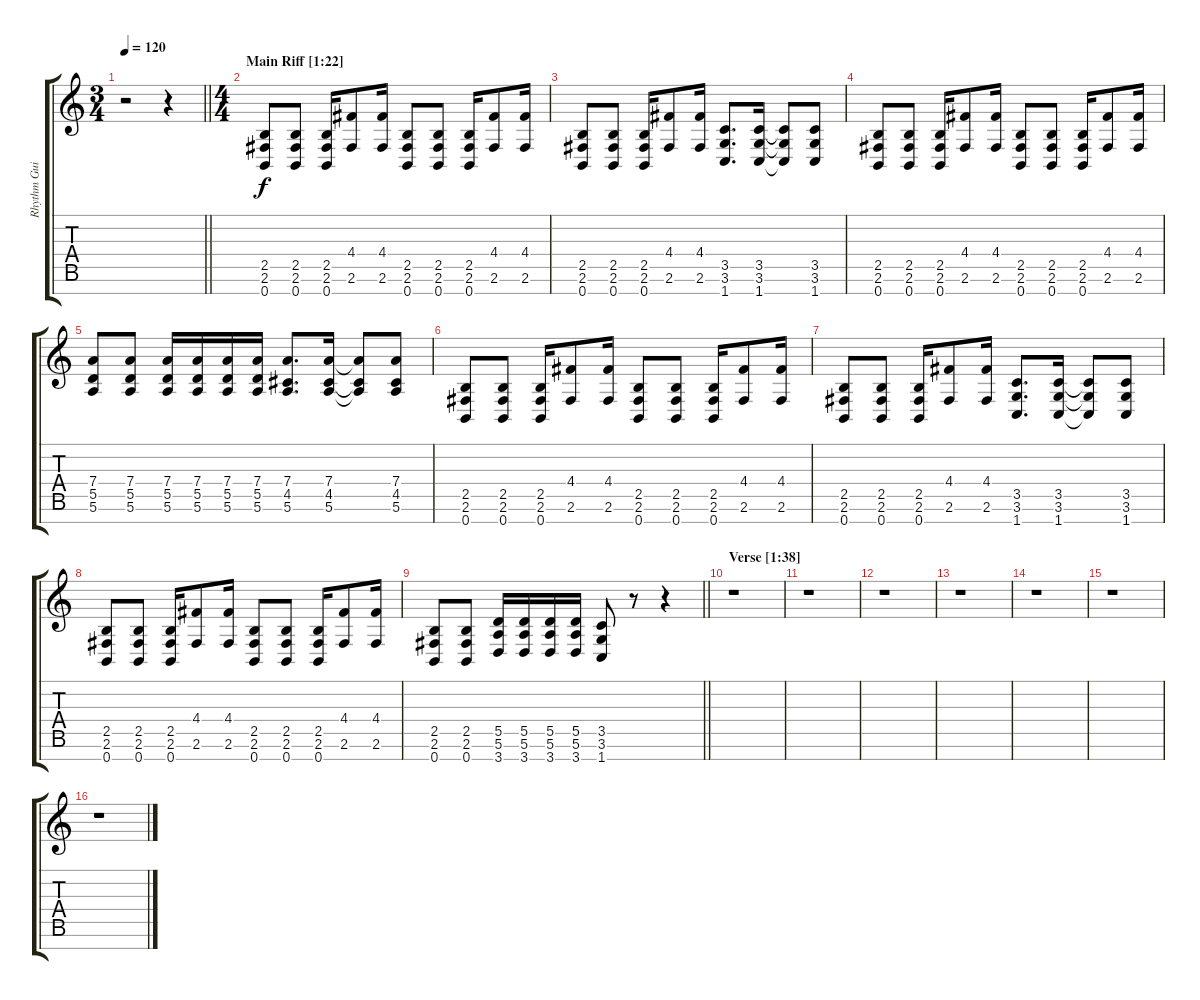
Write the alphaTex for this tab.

\track ("Rhythm Guitar II" "Rhythm Gui") {instrument distortionguitar}
\staff {score tabs}
\tuning (E4 B3 G3 D3 A2 E2 B1) {hide}
\ts (3 4)
\tempo 120
\clef g2
\barLineRight lightlight
\ks c
r.2{dy f} r.4 |
\ts (4 4)
\section ("" "Main Riff [1:22]")
(2.5 2.6 0.7).8 (2.5 2.6 0.7).8 (2.5 2.6 0.7).16 (4.4 2.6).8 (4.4 2.6).16 (2.5 2.6 0.7).8 (2.5 2.6 0.7).8 (2.5 2.6 0.7).16 (4.4 2.6).8 (4.4 2.6).16 |
(2.5 2.6 0.7).8 (2.5 2.6 0.7).8 (2.5 2.6 0.7).16 (4.4 2.6).8 (4.4 2.6).16 (3.5 3.6 1.7).8{d} (3.5 3.6 1.7).16 (3.5{t} 3.6{t} 1.7{t}).8 (3.5 3.6 1.7).8 |
(2.5 2.6 0.7).8 (2.5 2.6 0.7).8 (2.5 2.6 0.7).16 (4.4 2.6).8 (4.4 2.6).16 (2.5 2.6 0.7).8 (2.5 2.6 0.7).8 (2.5 2.6 0.7).16 (4.4 2.6).8 (4.4 2.6).16 |
(7.4 5.5 5.6).8 (7.4 5.5 5.6).8 (7.4 5.5 5.6).16 (7.4 5.5 5.6).16 (7.4 5.5 5.6).16 (7.4 5.5 5.6).16 (7.4 4.5 5.6).8{d} (7.4 4.5 5.6).16 (7.4{t} 4.5{t} 5.6{t}).8 (7.4 4.5 5.6).8 |
(2.5 2.6 0.7).8 (2.5 2.6 0.7).8 (2.5 2.6 0.7).16 (4.4 2.6).8 (4.4 2.6).16 (2.5 2.6 0.7).8 (2.5 2.6 0.7).8 (2.5 2.6 0.7).16 (4.4 2.6).8 (4.4 2.6).16 |
(2.5 2.6 0.7).8 (2.5 2.6 0.7).8 (2.5 2.6 0.7).16 (4.4 2.6).8 (4.4 2.6).16 (3.5 3.6 1.7).8{d} (3.5 3.6 1.7).16 (3.5{t} 3.6{t} 1.7{t}).8 (3.5 3.6 1.7).8 |
(2.5 2.6 0.7).8 (2.5 2.6 0.7).8 (2.5 2.6 0.7).16 (4.4 2.6).8 (4.4 2.6).16 (2.5 2.6 0.7).8 (2.5 2.6 0.7).8 (2.5 2.6 0.7).16 (4.4 2.6).8 (4.4 2.6).16 |
\barLineRight lightlight
(2.5 2.6 0.7).8 (2.5 2.6 0.7).8 (5.5 5.6 3.7).16 (5.5 5.6 3.7).16 (5.5 5.6 3.7).16 (5.5 5.6 3.7).16 (3.5 3.6 1.7).8 r.8 r.4 |
\section ("" "Verse [1:38]")
r.1 |
r.1 |
r.1 |
r.1 |
r.1 |
r.1 |
r.1
